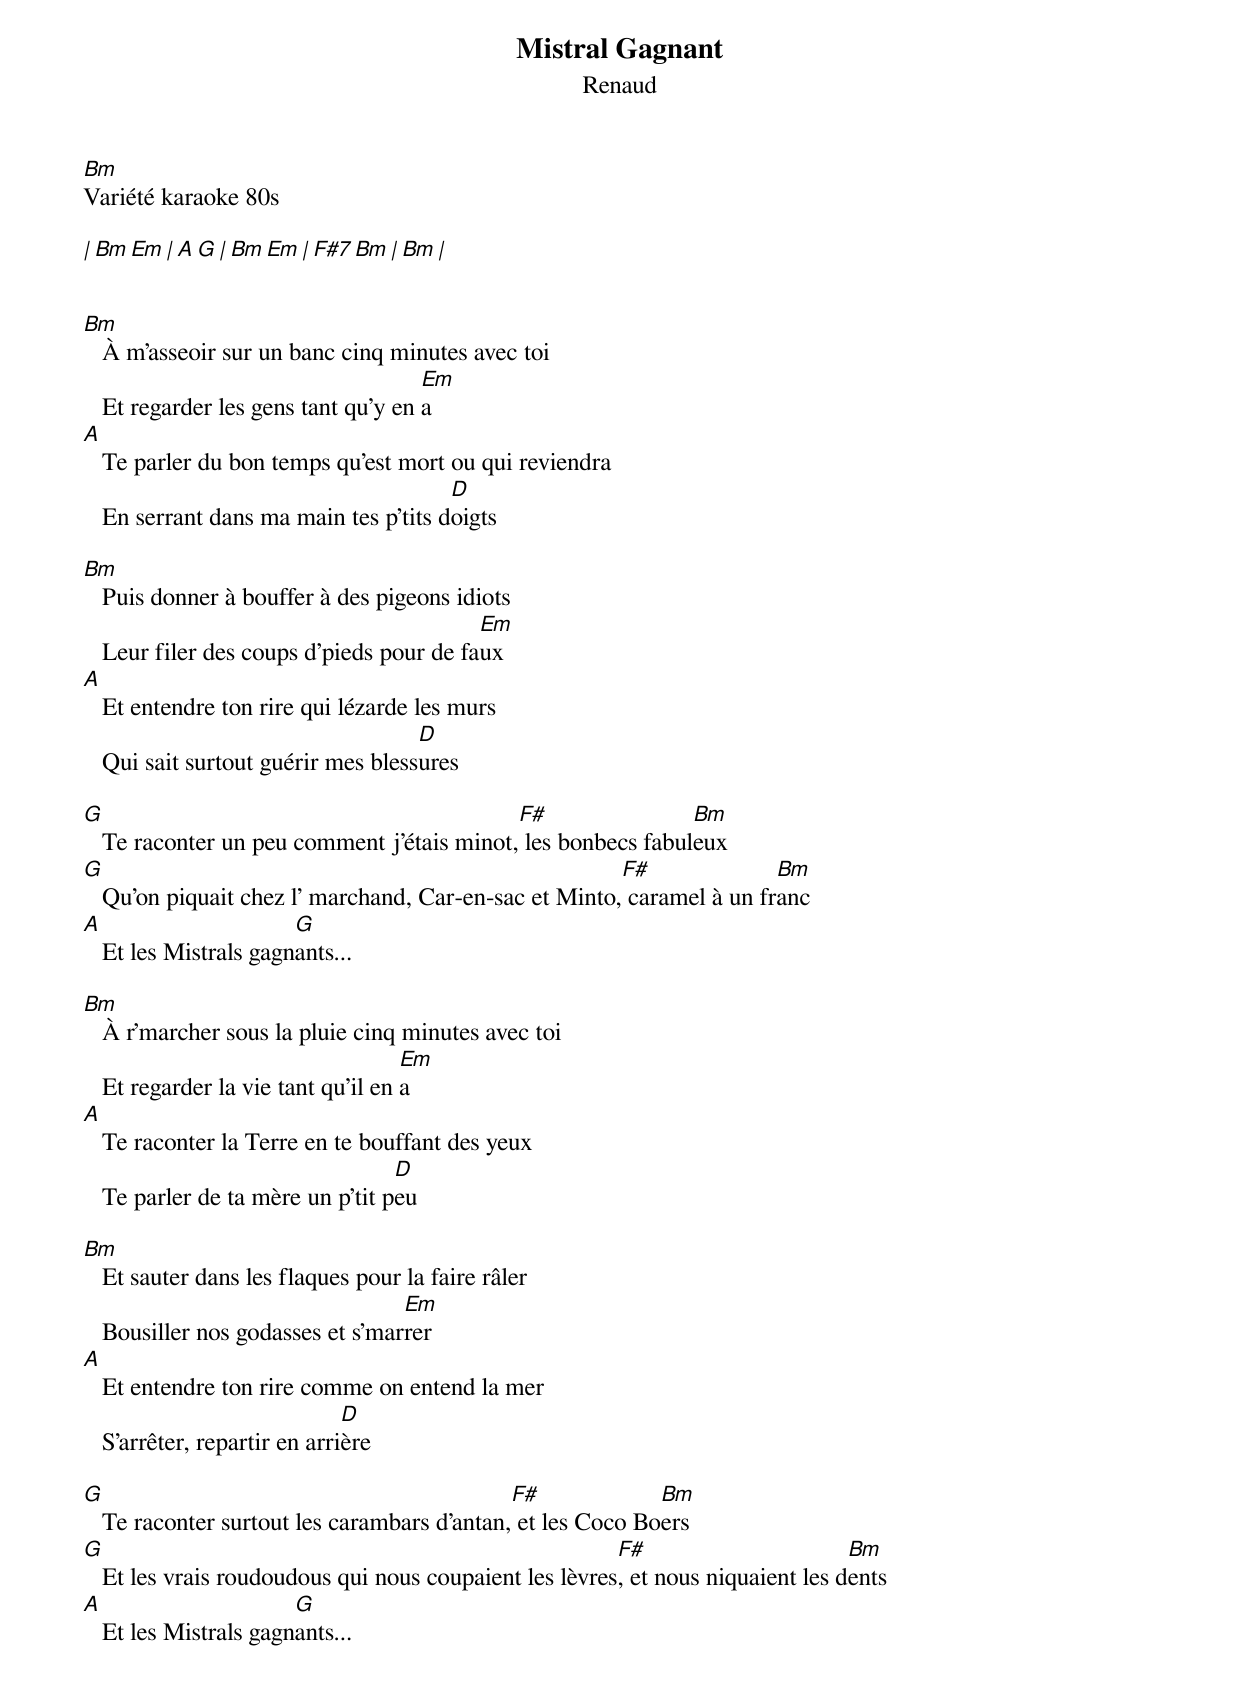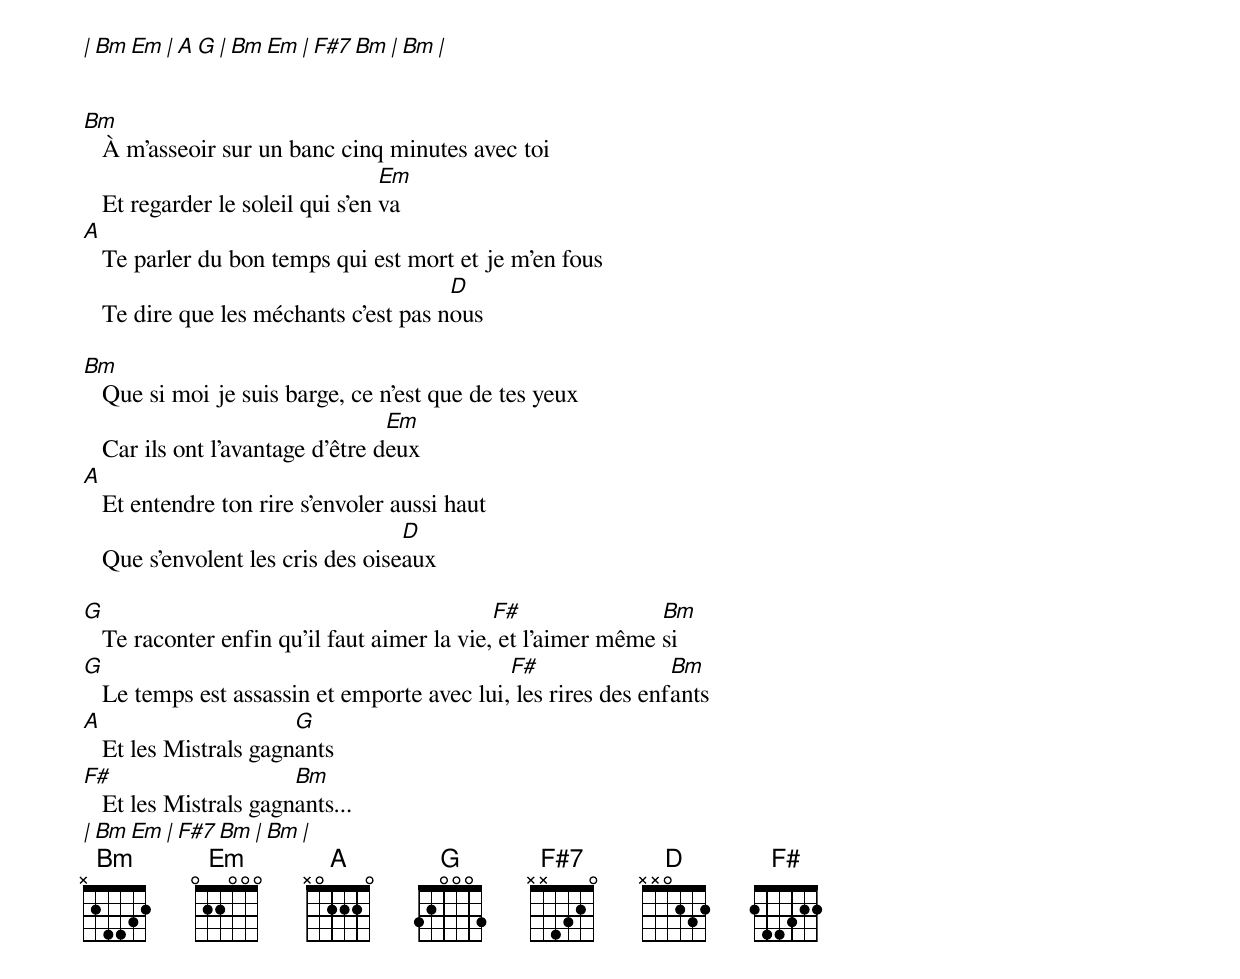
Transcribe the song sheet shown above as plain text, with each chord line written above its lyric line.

Mistral Gagnant
Renaud
Bm
Variété karaoke 80s

| Bm     Em    | A     G     | Bm     Em    | F#7    Bm  | Bm        |


Bm
   À m'asseoir sur un banc cinq minutes avec toi
                                     Em
   Et regarder les gens tant qu'y en a
A
   Te parler du bon temps qu'est mort ou qui reviendra
                                       D
   En serrant dans ma main tes p'tits doigts

Bm
   Puis donner à bouffer à des pigeons idiots
                                          Em
   Leur filer des coups d'pieds pour de faux
A
   Et entendre ton rire qui lézarde les murs
                                    D
   Qui sait surtout guérir mes blessures

G                                           F#                Bm
   Te raconter un peu comment j'étais minot, les bonbecs fabuleux
G                                                      F#              Bm
   Qu'on piquait chez l' marchand, Car-en-sac et Minto, caramel à un franc
A                      G
   Et les Mistrals gagnants...

Bm
   À r'marcher sous la pluie cinq minutes avec toi
                                    Em
   Et regarder la vie tant qu'il en a
A
   Te raconter la Terre en te bouffant des yeux
                                  D
   Te parler de ta mère un p'tit peu

Bm
   Et sauter dans les flaques pour la faire râler
                                  Em
   Bousiller nos godasses et s'marrer
A
   Et entendre ton rire comme on entend la mer
                              D
   S'arrêter, repartir en arrière

G                                            F#             Bm
   Te raconter surtout les carambars d'antan, et les Coco Boers
G                                                       F#                       Bm
   Et les vrais roudoudous qui nous coupaient les lèvres, et nous niquaient les dents
A                      G
   Et les Mistrals gagnants...

| Bm     Em    | A     G     | Bm     Em    | F#7    Bm  | Bm        |


Bm
   À m'asseoir sur un banc cinq minutes avec toi
                                  Em
   Et regarder le soleil qui s'en va
A
   Te parler du bon temps qui est mort et je m'en fous
                                       D
   Te dire que les méchants c'est pas nous

Bm
   Que si moi je suis barge, ce n'est que de tes yeux
                                  Em
   Car ils ont l'avantage d'être deux
A
   Et entendre ton rire s'envoler aussi haut
                                   D
   Que s'envolent les cris des oiseaux

G                                            F#               Bm
   Te raconter enfin qu'il faut aimer la vie, et l'aimer même si
G                                            F#                Bm
   Le temps est assassin et emporte avec lui, les rires des enfants
A                      G
   Et les Mistrals gagnants
F#                     Bm
   Et les Mistrals gagnants...
| Bm     Em    | F#7    Bm  | Bm        |
